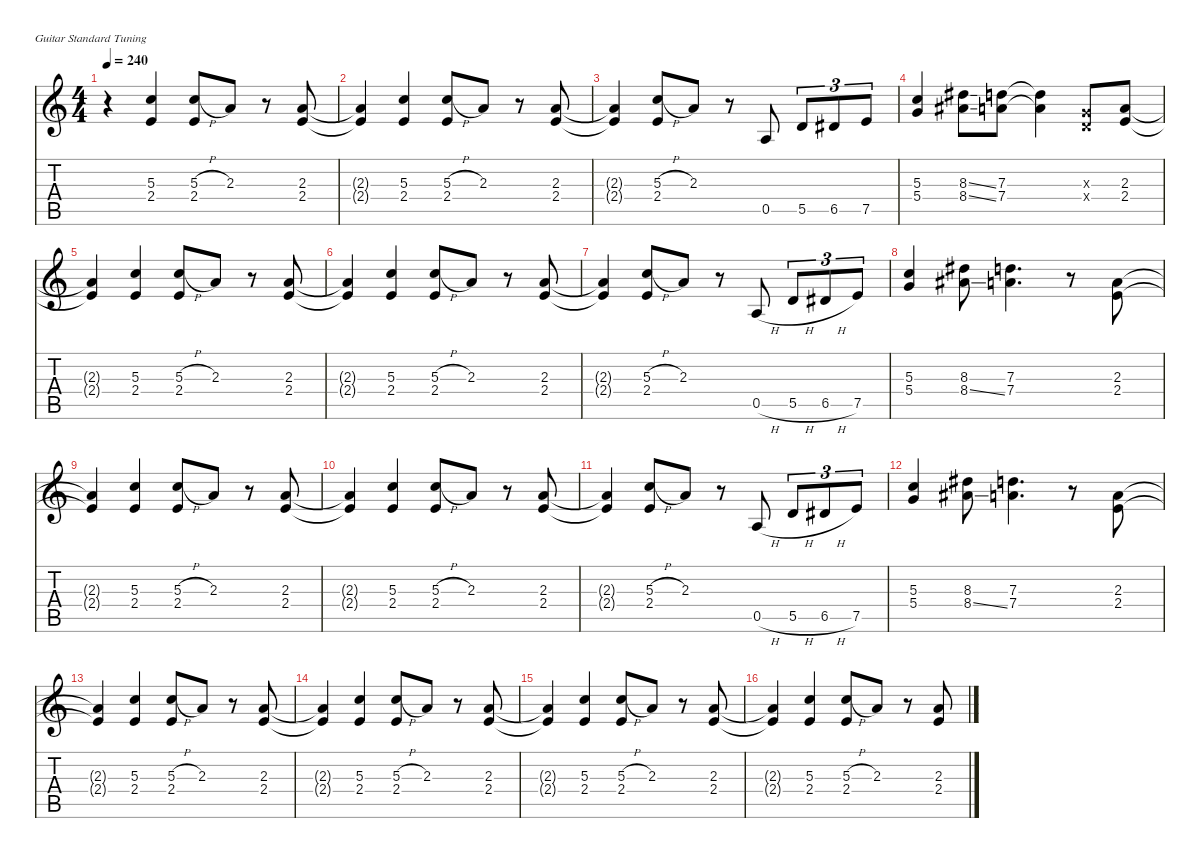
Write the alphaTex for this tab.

\defaultSystemsLayout 4
\hideDynamics
\bracketExtendMode nobrackets
\singleTrackTrackNamePolicy hidden
\multiTrackTrackNamePolicy hidden
\otherSystemsTrackNameOrientation horizontal
\track ("Guitar" "dist.guit.") {instrument distortionguitar}
\staff {score tabs}
\tuning (E4 B3 G3 D3 A2 E2)
\ts (4 4)
\tempo 240
\clef g2
\ks c
r.4{dy f beam Down} (5.3 2.4).4{beam Up} (5.3{h} 2.4).8{beam Up} 2.3.8{beam Up} r.8{beam Up} (2.3 2.4).8{beam Up} |
(2.3{t} 2.4{t}).4{beam Up} (5.3 2.4).4{beam Up} (5.3{h} 2.4).8{beam Up} 2.3.8{beam Up} r.8{beam Up} (2.3 2.4).8{beam Up} |
(2.3{t} 2.4{t}).4{beam Up} (5.3{h} 2.4).8{beam Up} 2.3.8{beam Up} r.8{beam Up} 0.5.8{beam Up} 5.5.8{tu (3 2) beam Up} 6.5{acc #}.8{tu (3 2) beam Up} 7.5.8{tu (3 2) beam Up} |
(5.3 5.4).4{beam Up} (8.3{ss acc #} 8.4{ss acc #}).8{beam Down} (7.3 7.4).8{beam Down} (7.3{t} 7.4{t}).4{beam Down} (0.3{x} 0.4{x}).8{beam Up} (2.3 2.4).8{beam Up} |
(2.3{t} 2.4{t}).4{beam Up} (5.3 2.4).4{beam Up} (5.3{h} 2.4).8{beam Up} 2.3.8{beam Up} r.8{beam Up} (2.3 2.4).8{beam Up} |
(2.3{t} 2.4{t}).4{beam Up} (5.3 2.4).4{beam Up} (5.3{h} 2.4).8{beam Up} 2.3.8{beam Up} r.8{beam Up} (2.3 2.4).8{beam Up} |
(2.3{t} 2.4{t}).4{beam Up} (5.3{h} 2.4).8{beam Up} 2.3.8{beam Up} r.8{beam Up} 0.5{h}.8{beam Up} 5.5{h}.8{tu (3 2) beam Up} 6.5{h acc #}.8{tu (3 2) beam Up} 7.5.8{tu (3 2) beam Up} |
(5.3 5.4).4{beam Up} (8.3{acc #} 8.4{ss acc #}).8{beam Down} (7.3 7.4).4{d beam Down} r.8{beam Down} (2.3 2.4).8{beam Up} |
(2.3{t} 2.4{t}).4{beam Up} (5.3 2.4).4{beam Up} (5.3{h} 2.4).8{beam Up} 2.3.8{beam Up} r.8{beam Up} (2.3 2.4).8{beam Up} |
(2.3{t} 2.4{t}).4{beam Up} (5.3 2.4).4{beam Up} (5.3{h} 2.4).8{beam Up} 2.3.8{beam Up} r.8{beam Up} (2.3 2.4).8{beam Up} |
(2.3{t} 2.4{t}).4{beam Up} (5.3{h} 2.4).8{beam Up} 2.3.8{beam Up} r.8{beam Up} 0.5{h}.8{beam Up} 5.5{h}.8{tu (3 2) beam Up} 6.5{h acc #}.8{tu (3 2) beam Up} 7.5.8{tu (3 2) beam Up} |
(5.3 5.4).4{beam Up} (8.3{acc #} 8.4{ss acc #}).8{beam Down} (7.3 7.4).4{d beam Down} r.8{beam Down} (2.3 2.4).8{beam Up} |
(2.3{t} 2.4{t}).4{beam Up} (5.3 2.4).4{beam Up} (5.3{h} 2.4).8{beam Up} 2.3.8{beam Up} r.8{beam Up} (2.3 2.4).8{beam Up} |
(2.3{t} 2.4{t}).4{beam Up} (5.3 2.4).4{beam Up} (5.3{h} 2.4).8{beam Up} 2.3.8{beam Up} r.8{beam Up} (2.3 2.4).8{beam Up} |
(2.3{t} 2.4{t}).4{beam Up} (5.3 2.4).4{beam Up} (5.3{h} 2.4).8{beam Up} 2.3.8{beam Up} r.8{beam Up} (2.3 2.4).8{beam Up} |
(2.3{t} 2.4{t}).4{beam Up} (5.3 2.4).4{beam Up} (5.3{h} 2.4).8{beam Up} 2.3.8{beam Up} r.8{beam Up} (2.3 2.4).8{beam Up}
